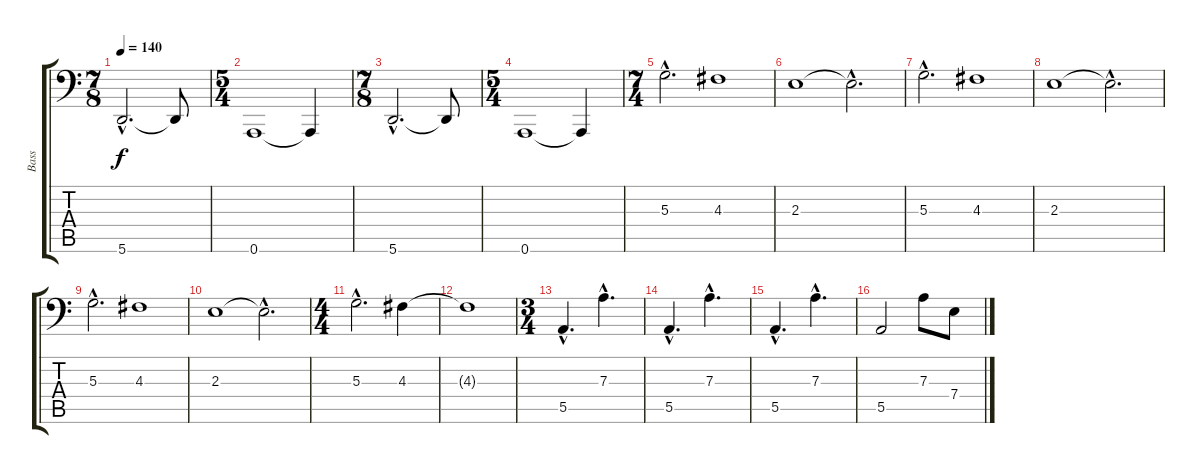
\track ("Bass" "Bass") {instrument fretlessbass}
\staff {score tabs}
\tuning (C3 G2 D2 A1 E1 A0) {hide}
\ts (7 8)
\tempo 140
\clef f4
\ks c
5.6{hac}.2{d dy f} 5.6{t}.8 |
\ts (5 4)
0.6.1 0.6{t}.4 |
\ts (7 8)
5.6{hac}.2{d} 5.6{t}.8 |
\ts (5 4)
0.6.1 0.6{t}.4 |
\ts (7 4)
5.3{hac}.2{d} 4.3.1 |
2.3.1 2.3{hac t}.2{d} |
5.3{hac}.2{d} 4.3.1 |
2.3.1 2.3{hac t}.2{d} |
5.3{hac}.2{d} 4.3.1 |
2.3.1 2.3{hac t}.2{d} |
\ts (4 4)
5.3{hac}.2{d} 4.3.4 |
4.3{t}.1 |
\ts (3 4)
5.5{hac}.4{d} 7.3{hac}.4{d} |
5.5{hac}.4{d} 7.3{hac}.4{d} |
5.5{hac}.4{d} 7.3{hac}.4{d} |
5.5.2 7.3.8 7.4.8
